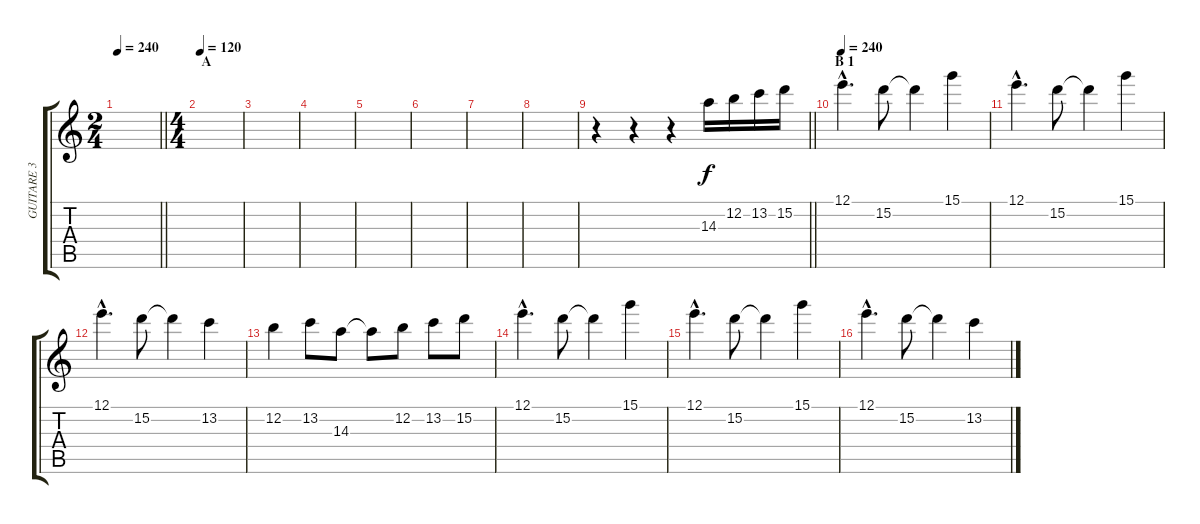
\track ("GUITARE 3" "GUITARE 3") {instrument distortionguitar}
\staff {score tabs}
\tuning (E4 B3 G3 D3 A2 E2) {hide}
\ts (2 4)
\tempo 240
\clef g2
\barLineRight lightlight
\ks c
|
\ts (4 4)
\section ("" "A")
\tempo 120
|
|
|
|
|
|
|
\barLineRight lightlight
r.4{volume 12 instrument distortionguitar} r.4 r.4 14.3.16 12.2.16 13.2.16 15.2.16 |
\section ("" "B 1")
\tempo 240
12.1{hac}.4{d} 15.2.8 15.2{t}.4 15.1.4 |
12.1{hac}.4{d} 15.2.8 15.2{t}.4 15.1.4 |
12.1{hac}.4{d} 15.2.8 15.2{t}.4 13.2.4 |
12.2.4 13.2.8 14.3.8 14.3{t}.8 12.2.8 13.2.8 15.2.8 |
12.1{hac}.4{d} 15.2.8 15.2{t}.4 15.1.4 |
12.1{hac}.4{d} 15.2.8 15.2{t}.4 15.1.4 |
12.1{hac}.4{d} 15.2.8 15.2{t}.4 13.2.4
